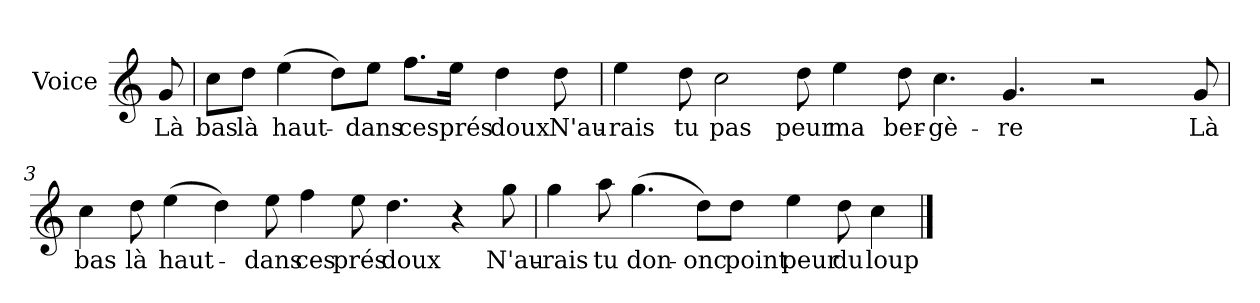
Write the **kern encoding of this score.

**kern	**text
*part1	*part1
*staff1	*staff1
*I"Voice	*
*I'V	*
*clefG2	*
*k[]	*
*C:	*
=	=
8g/	Là
=1	=1
8cc\L	bas
8dd\J	là
(>4ee\	haut-
8dd\L)	.
8ee\J	-dans
8.ff\L	ces
16ee\Jk	prés
4dd\	doux
8dd\	N'au-
=2	=2
*^	*
4ee\	32ryy	-rais
*MM120	*	*
.	1ryy	.
8dd\	.	tu
2cc\	.	pas
8dd\	.	peur
4ee\	.	ma
.	1ryy	.
8dd\	.	ber-
4.cc\	.	-gè-
4.g/	.	-re
.	2ryy	.
2r	.	.
.	8..ryy	.
8g/	.	Là
*v	*v	*
!!LO:LB:g=z
=3	=3
4cc\	bas
8dd\	là
(>4ee\	haut-
4dd\)	.
8ee\	-dans
4ff\	ces
8ee\	prés
4.dd\	doux
4r	.
8gg\	N'au-
=4	=4
4gg\	-rais
8aa\	tu
(>4.gg\	don-
8dd\L)	-onc
8dd\J	point
4ee\	peur
8dd\	du
4cc\	loup
==	==
*-	*-
